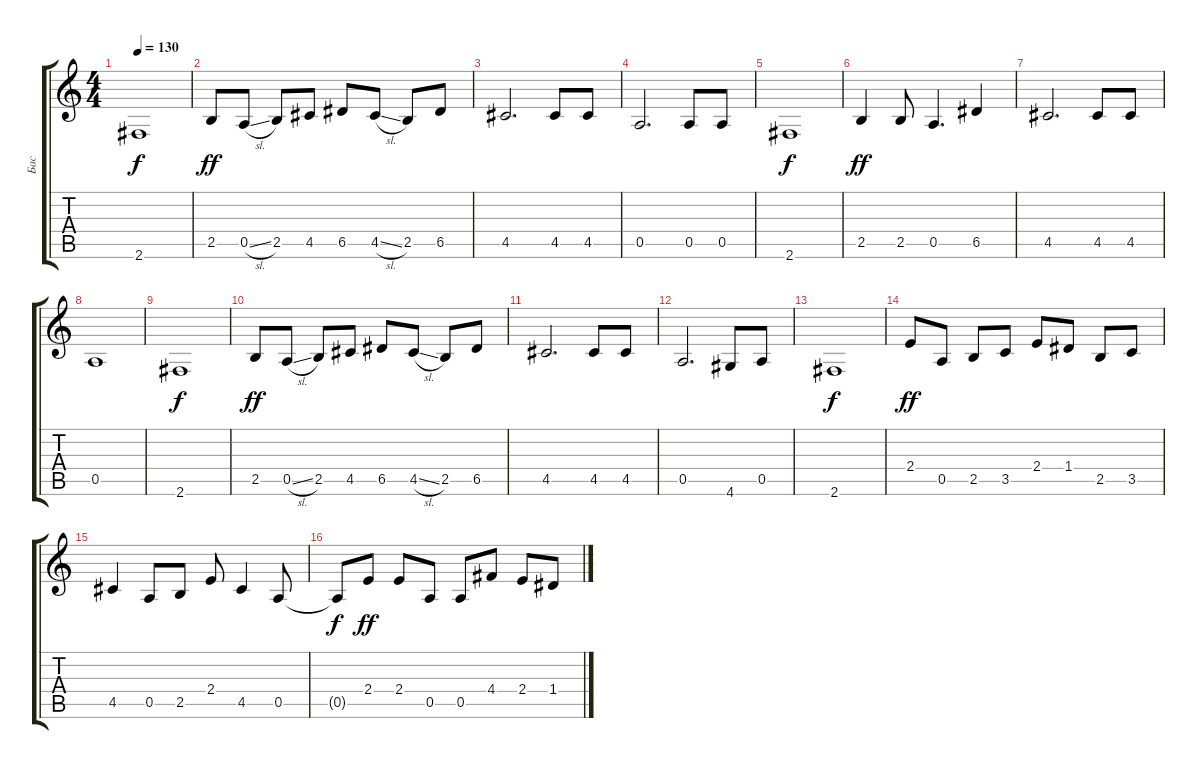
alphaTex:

\track ("Бас" "Бас") {instrument electricbassfinger}
\staff {score tabs}
\tuning (E4 B3 G3 D3 A2 E2) {hide}
\ts (4 4)
\tempo 130
\clef g2
\ks c
2.6.1{dy f} |
2.5.8{dy ff} 0.5{sl}.8 2.5.8 4.5.8 6.5.8 4.5{sl}.8 2.5.8 6.5.8 |
4.5.2{d} 4.5.8 4.5.8 |
0.5.2{d} 0.5.8 0.5.8 |
2.6.1{dy f} |
2.5.4{dy ff} 2.5.8 0.5.4{d} 6.5.4 |
4.5.2{d} 4.5.8 4.5.8 |
0.5.1 |
2.6.1{dy f} |
2.5.8{dy ff} 0.5{sl}.8 2.5.8 4.5.8 6.5.8 4.5{sl}.8 2.5.8 6.5.8 |
4.5.2{d} 4.5.8 4.5.8 |
0.5.2{d} 4.6.8 0.5.8 |
2.6.1{dy f} |
2.4.8{dy ff} 0.5.8 2.5.8 3.5.8 2.4.8 1.4.8 2.5.8 3.5.8 |
4.5.4 0.5.8 2.5.8 2.4.8 4.5.4 0.5.8 |
0.5{t}.8{dy f} 2.4.8{dy ff} 2.4.8 0.5.8 0.5.8 4.4.8 2.4.8 1.4.8
